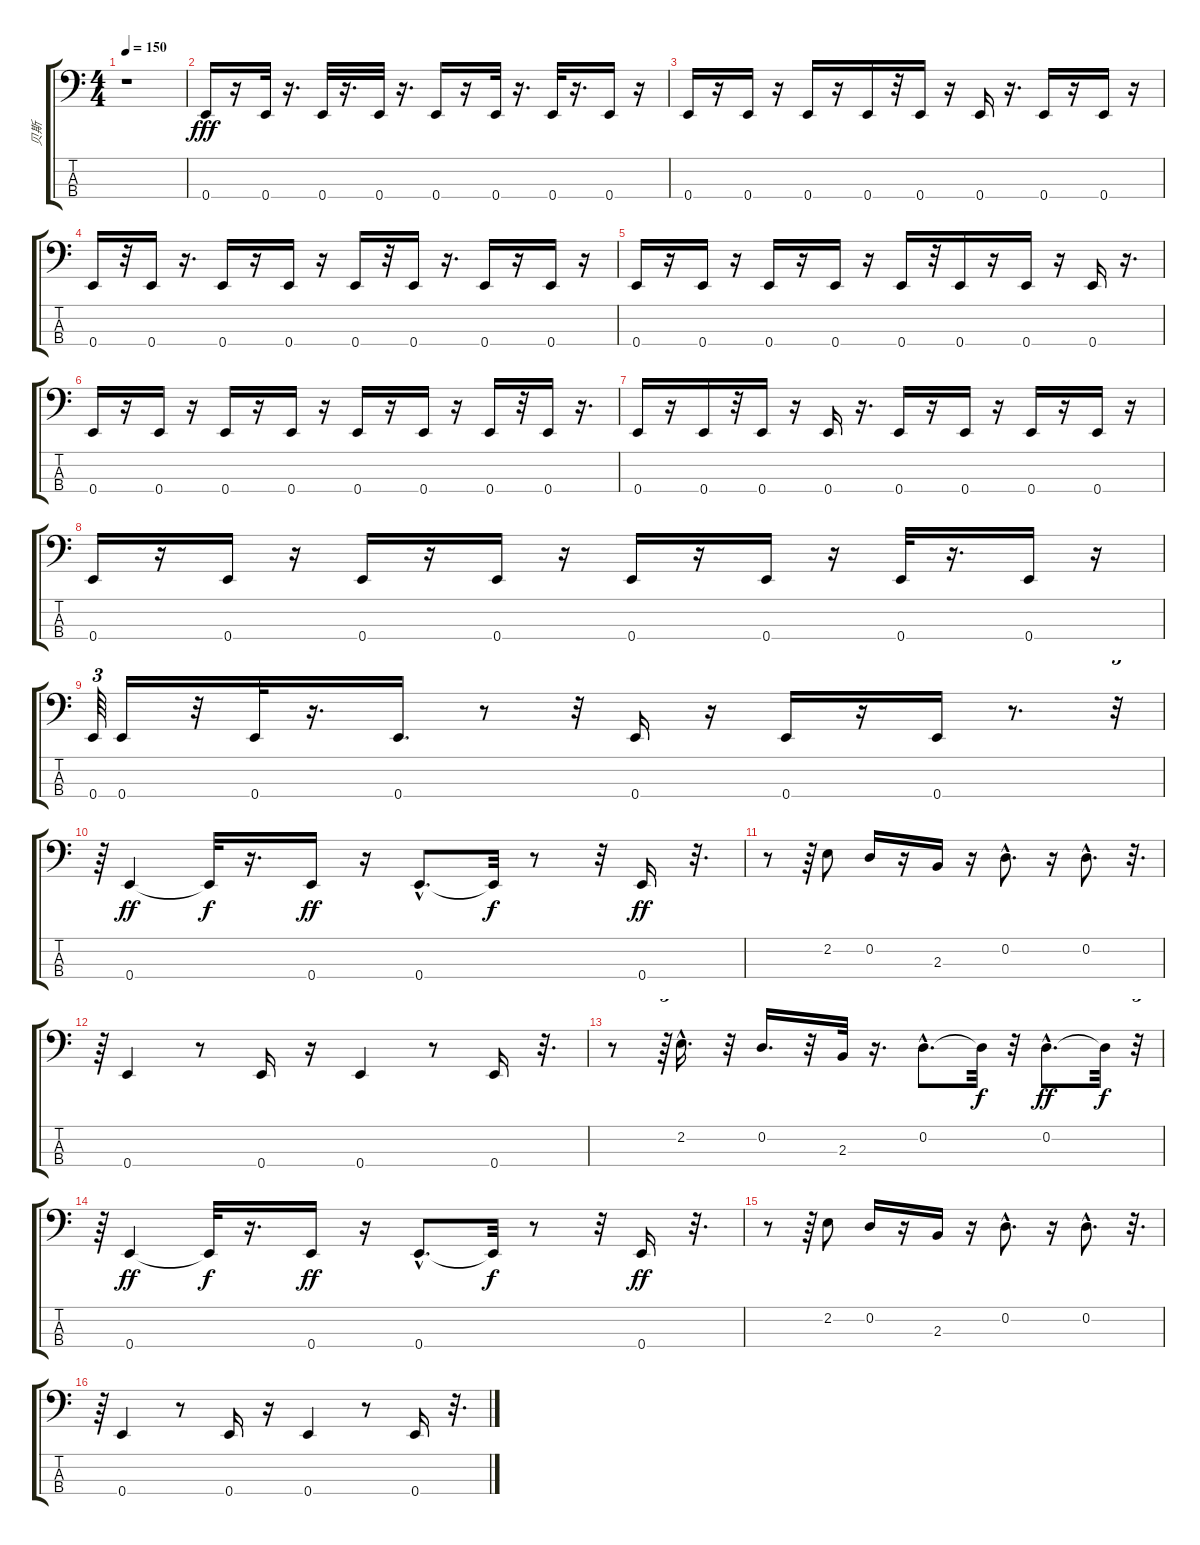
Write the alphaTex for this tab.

\track ("贝斯" "贝斯") {instrument electricbassfinger}
\staff {score tabs}
\tuning (G2 D2 A1 E1) {hide}
\ts (4 4)
\tempo 150
\clef f4
\ks c
r.1{dy fff instrument electricbassfinger} |
0.4.16 r.16 0.4.32 r.16{d} 0.4.32 r.16{d} 0.4.32 r.16{d} 0.4.16 r.16 0.4.32 r.16{d} 0.4.32 r.16{d} 0.4.16 r.16 |
0.4.16 r.16 0.4.16 r.16 0.4.16 r.16 0.4.16 r.32 0.4.16 r.16 0.4.16 r.16{d} 0.4.16 r.16 0.4.16 r.16 |
0.4.16 r.32 0.4.16 r.16{d} 0.4.16 r.16 0.4.16 r.16 0.4.16 r.32 0.4.16 r.16{d} 0.4.16 r.16 0.4.16 r.16 |
0.4.16 r.16 0.4.16 r.16 0.4.16 r.16 0.4.16 r.16 0.4.16 r.32 0.4.16 r.16 0.4.16 r.16 0.4.16 r.16{d} |
0.4.16 r.16 0.4.16 r.16 0.4.16 r.16 0.4.16 r.16 0.4.16 r.16 0.4.16 r.16 0.4.16 r.32 0.4.16 r.16{d} |
0.4.16 r.16 0.4.16 r.32 0.4.16 r.16 0.4.16 r.16{d} 0.4.16 r.16 0.4.16 r.16 0.4.16 r.16 0.4.16 r.16 |
0.4.16 r.16 0.4.16 r.16 0.4.16 r.16 0.4.16 r.16 0.4.16 r.16 0.4.16 r.16 0.4.32 r.16{d} 0.4.16 r.16 |
0.4.64{tu (3 2)} 0.4.16 r.32 0.4.32 r.16{d} 0.4.16{d} r.8 r.32 0.4.16 r.16 0.4.16 r.16 0.4.16 r.8{d} r.32{tu (3 2)} |
r.64 0.4.4{dy ff} 0.4{t}.32{dy f} r.16{d} 0.4.16{dy ff} r.16 0.4{hac}.8{d} 0.4{t}.32{dy f} r.8 r.32 0.4.16{dy ff} r.32{d} |
r.8 r.64 2.2.8 0.2.16 r.16 2.3.16 r.16 0.2{hac}.8{d} r.16 0.2{hac}.8{d} r.32{d} |
r.64 0.4.4 r.8 0.4.16 r.16 0.4.4 r.8 0.4.16 r.32{d} |
r.8 r.64{tu (3 2)} 2.2{hac}.16{d} r.32 0.2.16{d} r.32 2.3.32 r.16{d} 0.2{hac}.8{d} 0.2{t}.32{dy f} r.32 0.2{hac}.8{d dy ff} 0.2{t}.32{dy f} r.32{tu (3 2)} |
r.64 0.4.4{dy ff} 0.4{t}.32{dy f} r.16{d} 0.4.16{dy ff} r.16 0.4{hac}.8{d} 0.4{t}.32{dy f} r.8 r.32 0.4.16{dy ff} r.32{d} |
r.8 r.64 2.2.8 0.2.16 r.16 2.3.16 r.16 0.2{hac}.8{d} r.16 0.2{hac}.8{d} r.32{d} |
r.64 0.4.4 r.8 0.4.16 r.16 0.4.4 r.8 0.4.16 r.32{d}
